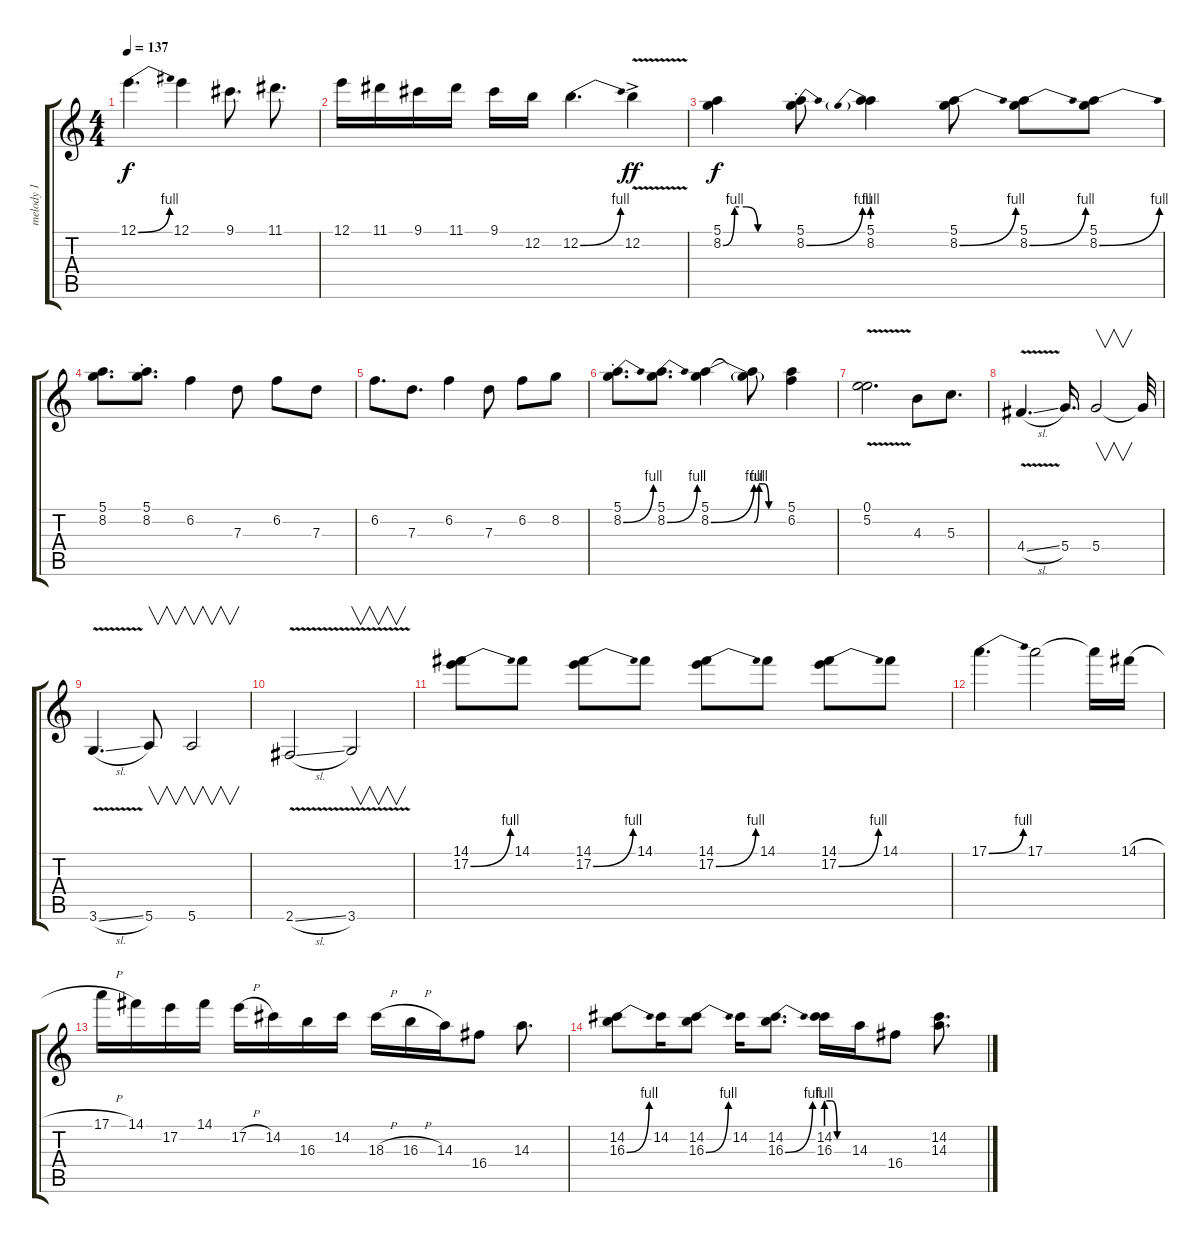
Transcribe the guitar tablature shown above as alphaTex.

\track ("melody 1" "melody 1") {instrument overdrivenguitar}
\staff {score tabs}
\tuning (E4 B3 G3 D3 A2 E2) {hide}
\ts (4 4)
\tempo 137
\clef g2
\ks c
12.1{be (bend 0 0 60 4)}.4{d dy f} 12.1.4 9.1.8{d} 11.1.8{d} |
12.1.16 11.1.16 9.1.16 11.1.16 9.1.16 12.2.16 12.2{be (bend 0 0 60 4)}.4{d} 12.2{v ac}.4{dy ff} |
(5.1 8.2{be (custom 0 0 10 4 20 4 30 0 60 0)}).4{dy f} (5.1 8.2{be (bend 0 0 60 4) st}).8 (5.1 8.2{be (prebend 0 4 60 4)}).4 (5.1 8.2{be (bend 0 0 60 4)}).8 (5.1 8.2{be (bend 0 0 60 4)}).8 (5.1 8.2{be (bend 0 0 60 4)}).8 |
(5.1 8.2).8{d} (5.1{st} 8.2{st}).8{d} 6.2.4 7.3.8 6.2.8 7.3.8 |
6.2.8{d} 7.3.8{d} 6.2.4 7.3.8 6.2.8 8.2.8 |
(5.1 8.2{be (bend 0 0 60 4) st}).8{d} (5.1 8.2{be (bend 0 0 60 4)}).8{d} (5.1 8.2{be (bend 0 0 60 4)}).4 (5.1{t} 8.2{be (custom 0 0 10 4 20 4 30 0 60 0) t}).8 (5.1 6.2).4 |
(0.1 5.2{v}).2{d} 4.3.8 5.3.8{d} |
4.4{v sl}.4{d} 5.4.16{d} 5.4.2{v} 5.4{t}.32 |
3.6{v sl}.4{d} 5.6.8{v} 5.6.2{v} |
2.6{v sl}.2 3.6{v}.2{v} |
(14.1 17.2{be (bend 0 0 60 4)}).8 14.1.8 (14.1 17.2{be (bend 0 0 60 4)}).8 14.1.8 (14.1 17.2{be (bend 0 0 60 4)}).8 14.1.8 (14.1 17.2{be (bend 0 0 60 4)}).8 14.1.8 |
17.1{be (bend 0 0 60 4)}.4{d} 17.1.2 17.1{t}.16 14.1{h}.16 |
17.1{h}.16 14.1.16 17.2.16 14.1.16 17.2{h}.16 14.2.16 16.3.16 14.2.16 18.3{h}.16 16.3{h}.16 14.3.16 16.4.8 14.3.8{d} |
(14.2 16.3{be (bend 0 0 60 4)}).8 14.2.16 (14.2 16.3{be (bend 0 0 60 4)}).8 14.2.16 (14.2 16.3{be (bend 0 0 60 4)}).8{d} (14.2 16.3{be (custom 0 4 15 4 30 0 60 0)}).16 14.3.16 16.4.8 (14.2 14.3).8{d}
